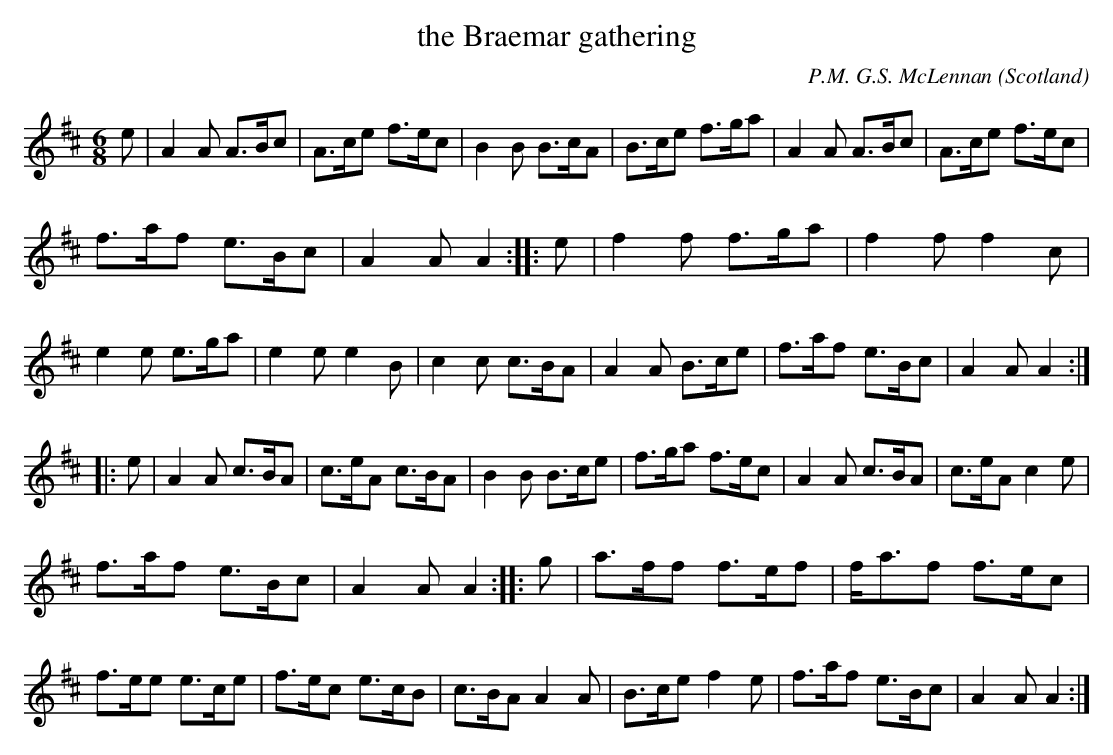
X:1
T:the Braemar gathering
C:P.M. G.S. McLennan
M:6/8
O:Scotland
K:A mixolydian
e|\
A2A A>Bc|A>ce f>ec|B2B B>cA|B>ce f>ga|\
A2A A>Bc|A>ce f>ec|
f>af e>Bc|A2AA2::\
e|\
f2f f>ga|f2ff2c|
e2e e>ga|e2ee2B|\
c2c c>BA|A2A B>ce|f>af e>Bc|A2AA2::
e|\
A2A c>BA|c>eA c>BA|B2B B>ce|f>ga f>ec|\
A2A c>BA|c>eA c2e|
f>af e>Bc|A2A A2::\
g|\
a>ff f>ef|f<af f>ec|
f>ee e>ce|f>ec e>cB|\
c>BA A2A|B>ce f2e|f>af e>Bc|A2AA2:|
